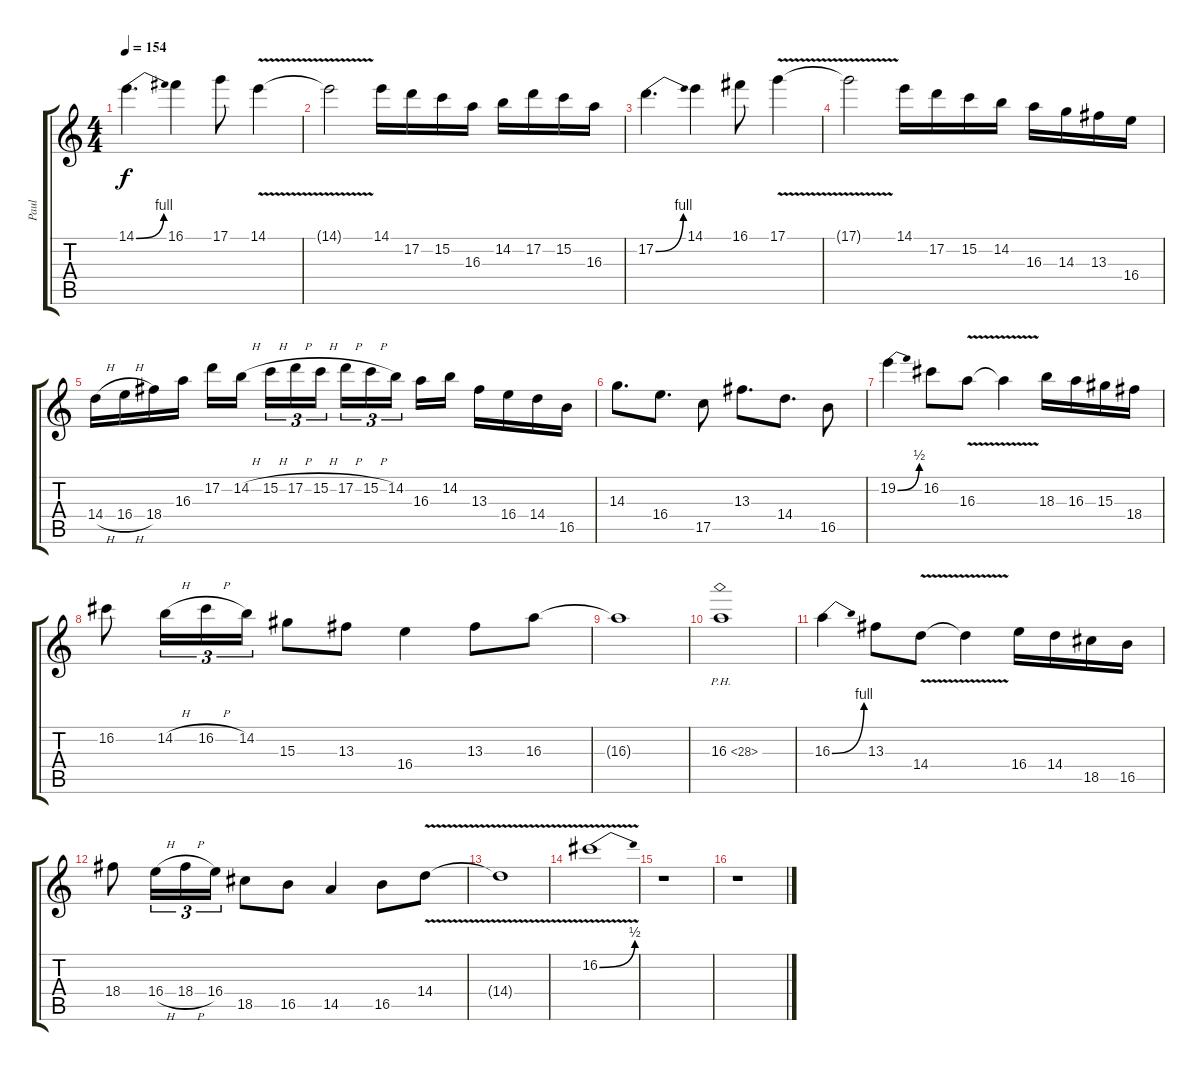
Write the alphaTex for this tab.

\track ("Paul" "Paul") {instrument distortionguitar}
\staff {score tabs}
\tuning (D4 A3 F3 C3 G2 D2) {hide}
\ts (4 4)
\tempo 154
\clef g2
\ks c
14.1{be (bend 0 0 60 4)}.4{d dy f} 16.1.4 17.1.8 14.1{v}.4 |
14.1{t}.2 14.1.16 17.2.16 15.2.16 16.3.16 14.2.16 17.2.16 15.2.16 16.3.16 |
17.2{be (bend 0 0 60 4)}.4{d} 14.1.4 16.1.8 17.1{v}.4 |
17.1{t}.2 14.1.16 17.2.16 15.2.16 14.2.16 16.3.16 14.3.16 13.3.16 16.4.16 |
14.4{h}.16 16.4{h}.16 18.4.16 16.3.16 17.2.16 14.2{h}.16{beam splitsecondary} 15.2{h}.16{tu (3 2)} 17.2{h}.16{tu (3 2)} 15.2{h}.16{tu (3 2)} 17.2{h}.16{tu (3 2)} 15.2{h}.16{tu (3 2)} 14.2.16{tu (3 2) beam splitsecondary} 16.3.16 14.2.16 13.3.16 16.4.16 14.4.16 16.5.16 |
14.3.8{d} 16.4.8{d} 17.5.8 13.3.8{d} 14.4.8{d} 16.5.8 |
19.2{be (bend 0 0 60 2)}.4 16.2.8 16.3{v}.8 16.3{t}.4 18.3.16 16.3.16 15.3.16 18.4.16 |
16.2.8 14.2{h}.16{tu (3 2)} 16.2{h}.16{tu (3 2)} 14.2.16{tu (3 2)} 15.3.8 13.3.8 16.4.4 13.3.8 16.3.8 |
16.3{t}.1 |
16.3{ph 12}.1 |
16.3{be (bend 0 0 60 4)}.4 13.3.8 14.4{v}.8 14.4{t}.4 16.4.16 14.4.16 18.5.16 16.5.16 |
18.4.8 16.4{h}.16{tu (3 2)} 18.4{h}.16{tu (3 2)} 16.4.16{tu (3 2)} 18.5.8 16.5.8 14.5.4 16.5.8 14.4{v}.8 |
14.4{t}.1 |
16.2{be (bend 0 0 60 2) v}.1 |
r.1 |
r.1
